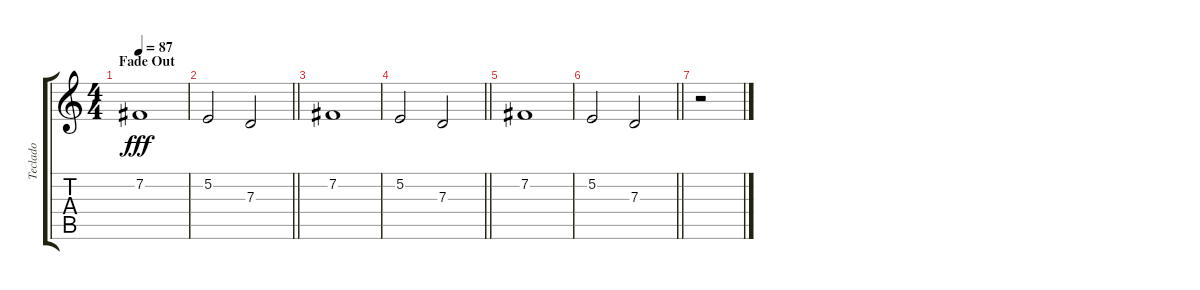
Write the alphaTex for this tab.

\track ("Teclado " "Teclado ") {instrument musicbox}
\staff {score tabs}
\tuning (E4 B3 G3 D3 A2 E2) {hide}
\ts (4 4)
\section ("" "Fade Out")
\tempo 87
\clef g2
\ks c
7.2.1{dy fff volume 3} |
\barLineRight lightlight
5.2.2 7.3.2 |
7.2.1 |
\barLineRight lightlight
5.2.2 7.3.2 |
7.2.1{volume 0} |
\barLineRight lightlight
5.2.2 7.3.2 |
r.2
